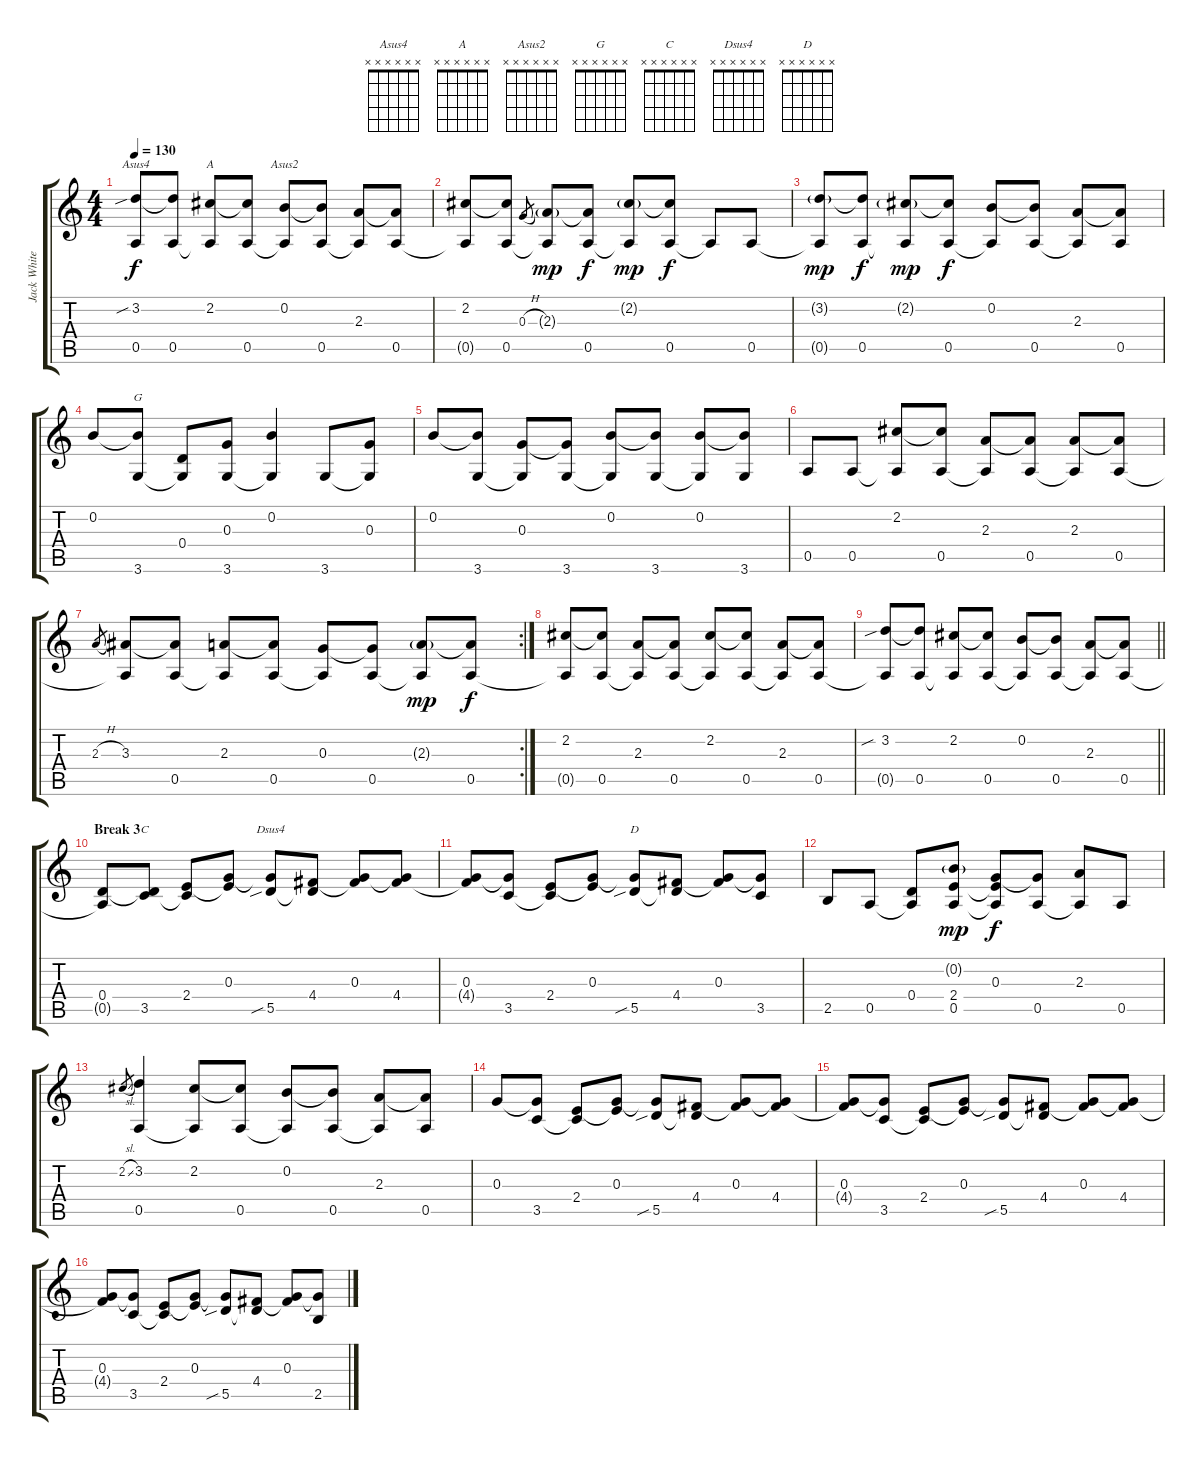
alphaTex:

\track ("Jack White (Guitar)" "Jack White") {instrument acousticguitarsteel}
\staff {score tabs}
\tuning (E4 B3 G3 D3 A2 E2) {hide}
\chord ("Asus4" x x x x x x)
\chord ("A" x x x x x x)
\chord ("Asus2" x x x x x x)
\chord ("G" x x x x x x)
\chord ("C" x x x x x x)
\chord ("Dsus4" x x x x x x)
\chord ("D" x x x x x x)
\ts (4 4)
\tempo 130
\clef g2
\ks c
(3.2{sib} 0.5{t}).8{ch "Asus4" dy f} (3.2{t} 0.5).8 (2.2 0.5{t}).8{ch "A"} (2.2{t} 0.5).8 (0.2 0.5{t}).8{ch "Asus2"} (0.2{t} 0.5).8 (2.3 0.5{t}).8 (2.3{t} 0.5).8 |
(2.2 0.5{t}).8 (2.2{t} 0.5).8 0.3{h}.8{gr} (2.3{g} 0.5{t}).8{dy mp} (2.3{t} 0.5).8{dy f} (2.2{g} 0.5{t}).8{dy mp} (2.2{t} 0.5).8{dy f} 0.5{t}.8 0.5.8 |
(3.2{g} 0.5{t}).8{dy mp} (3.2{t} 0.5).8{dy f} (2.2{g} 0.5{t}).8{dy mp} (2.2{t} 0.5).8{dy f} (0.2 0.5{t}).8 (0.2{t} 0.5).8 (2.3 0.5{t}).8 (2.3{t} 0.5).8 |
0.2.8 (0.2{t} 3.6).8{ch "G"} (0.4 3.6{t}).8 (0.3 3.6).8 (0.2 3.6{t}).4 3.6.8 (0.3 3.6{t}).8 |
0.2.8 (0.2{t} 3.6).8 (0.3 3.6{t}).8 (0.3{t} 3.6).8 (0.2 3.6{t}).8 (0.2{t} 3.6).8 (0.2 3.6{t}).8 (0.2{t} 3.6).8 |
0.5.8 0.5.8 (2.2 0.5{t}).8 (2.2{t} 0.5).8 (2.3 0.5{t}).8 (2.3{t} 0.5).8 (2.3 0.5{t}).8 (2.3{t} 0.5).8 |
\rc 2
2.3{h}.8{gr} (3.3 0.5{t}).8 (3.3{t} 0.5).8 (2.3 0.5{t}).8 (2.3{t} 0.5).8 (0.3 0.5{t}).8 (0.3{t} 0.5).8 (2.3{g} 0.5{t}).8{dy mp} (2.3{t} 0.5).8{dy f} |
(2.2 0.5{t}).8 (2.2{t} 0.5).8 (2.3 0.5{t}).8 (2.3{t} 0.5).8 (2.2 0.5{t}).8 (2.2{t} 0.5).8 (2.3 0.5{t}).8 (2.3{t} 0.5).8 |
\barLineRight lightlight
(3.2{sib} 0.5{t}).8 (3.2{t} 0.5).8 (2.2 0.5{t}).8 (2.2{t} 0.5).8 (0.2 0.5{t}).8 (0.2{t} 0.5).8 (2.3 0.5{t}).8 (2.3{t} 0.5).8 |
\section ("" "Break 3")
(0.4 0.5{t}).8 (0.4{t} 3.5).8{ch "C"} (2.4 3.5{t}).8 (0.3 2.4{t}).8 (0.3{t} 5.5{sib}).8{ch "Dsus4"} (4.4 5.5{t}).8 (0.3 4.4{t}).8 (0.3{t} 4.4).8 |
(0.3 4.4{t}).8 (0.3{t} 3.5).8 (2.4 3.5{t}).8 (0.3 2.4{t}).8 (0.3{t} 5.5{sib}).8{ch "D"} (4.4 5.5{t}).8 (0.3 4.4{t}).8 (0.3{t} 3.5).8 |
2.5.8 0.5.8 (0.4 0.5{t}).8 (0.2{g} 2.4 0.5).8{dy mp} (0.3 2.4{t} 0.5{t}).8{dy f} (0.3{t} 0.5).8 (2.3 0.5{t}).8 0.5.8 |
2.2{sl}.8{gr} (3.2 0.5).4 (2.2 0.5{t}).8 (2.2{t} 0.5).8 (0.2 0.5{t}).8 (0.2{t} 0.5).8 (2.3 0.5{t}).8 (2.3{t} 0.5).8 |
0.3.8 (0.3{t} 3.5).8 (2.4 3.5{t}).8 (0.3 2.4{t}).8 (0.3{t} 5.5{sib}).8 (4.4 5.5{t}).8 (0.3 4.4{t}).8 (0.3{t} 4.4).8 |
(0.3 4.4{t}).8 (0.3{t} 3.5).8 (2.4 3.5{t}).8 (0.3 2.4{t}).8 (0.3{t} 5.5{sib}).8 (4.4 5.5{t}).8 (0.3 4.4{t}).8 (0.3{t} 4.4).8 |
(0.3 4.4{t}).8 (0.3{t} 3.5).8 (2.4 3.5{t}).8 (0.3 2.4{t}).8 (0.3{t} 5.5{sib}).8 (4.4 5.5{t}).8 (0.3 4.4{t}).8 (0.3{t} 2.5).8
